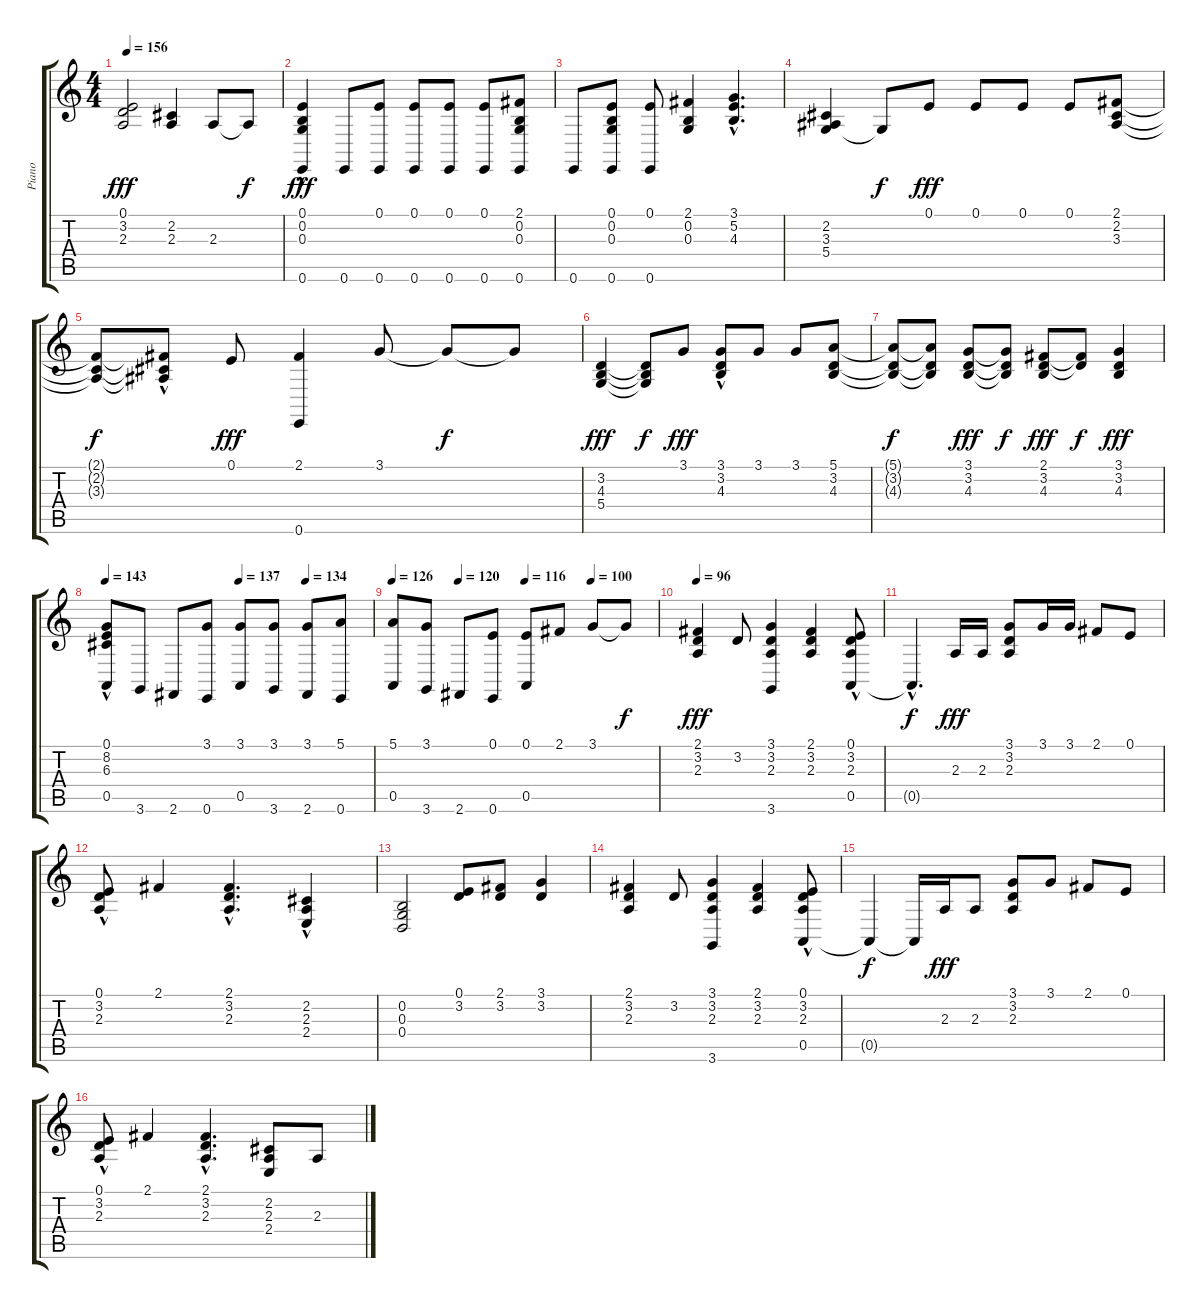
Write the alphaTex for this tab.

\track ("Piano" "Piano") {instrument brightacousticpiano}
\staff {score tabs}
\tuning (E4 B3 G3 D3 A2 E2) {hide}
\ts (4 4)
\tempo 156
\clef g2
\ks c
(0.1 3.2 2.3).2{dy fff} (2.2 2.3).4 2.3.8 2.3{t}.8{dy f} |
(0.1{hac} 0.2 0.3{hac} 0.6).4{dy fff} 0.6.8 (0.1 0.6).8 (0.1 0.6).8 (0.1 0.6).8 (0.1 0.6).8 (2.1 0.2 0.3 0.6).8 |
0.6.8 (0.1 0.2 0.3 0.6).8 (0.1 0.6).8 (2.1 0.2 0.3).4 (3.1{hac} 5.2{hac} 4.3{hac}).4{d} |
(2.2 3.3 5.4).4 5.4{t}.8{dy f} 0.1.8{dy fff} 0.1.8 0.1.8 0.1.8 (2.1 2.2 3.3).8 |
(2.1{t} 2.2{t} 3.3{t}).8{dy f} (2.1{t} 2.2{hac t} 3.3{hac t}).8 0.1.8{dy fff} (2.1 0.6).4 3.1.8 3.1{t}.8{dy f} 3.1{t}.8 |
(3.2 4.3 5.4).4{dy fff} (3.2{t} 4.3{t} 5.4{t}).8{dy f} 3.1.8{dy fff} (3.1 3.2{hac} 4.3).8 3.1.8 3.1.8 (5.1 3.2 4.3).8 |
(5.1{t} 3.2{t} 4.3{t}).8{dy f} (5.1{t} 3.2{t} 4.3{t}).8 (3.1 3.2 4.3).8{dy fff} (3.1{t} 3.2{t} 4.3{t}).8{dy f} (2.1 3.2 4.3).8{dy fff} (2.1{t} 3.2{t}).8{dy f} (3.1 3.2 4.3).4{dy fff} |
\tempo 143
\tempo (137 0.5)
\tempo (134 0.75)
(0.1 8.2{hac} 6.3 0.5).8 3.6.8 2.6.8 (3.1 0.6).8 (3.1 0.5).8 (3.1 3.6).8 (3.1 2.6).8 (5.1 0.6).8 |
\tempo 126
\tempo (120 0.25)
\tempo (116 0.5)
\tempo (100 0.75)
(5.1 0.5).8 (3.1 3.6).8 2.6.8 (0.1 0.6).8 (0.1 0.5).8 2.1.8 3.1.8 3.1{t}.8{dy f} |
\tempo 96
(2.1 3.2 2.3).4{dy fff} 3.2.8 (3.1 3.2 2.3 3.6).4 (2.1 3.2 2.3).4 (0.1{hac} 3.2{hac} 2.3{hac} 0.5).8 |
0.5{hac t}.4{d dy f} 2.3.16{dy fff} 2.3.16 (3.1 3.2 2.3).8 3.1.16 3.1.16 2.1.8 0.1.8 |
(0.1 3.2 2.3{hac}).8 2.1.4 (2.1{hac} 3.2{hac} 2.3{hac}).4{d} (2.2 2.3{hac} 2.4).4 |
(0.2 0.3 0.4).2 (0.1 3.2).8 (2.1 3.2).8 (3.1 3.2).4 |
(2.1 3.2 2.3).4 3.2.8 (3.1 3.2 2.3 3.6).4 (2.1 3.2 2.3).4 (0.1{hac} 3.2{hac} 2.3{hac} 0.5).8 |
0.5{t}.4{dy f} 0.5{t}.16 2.3.16{dy fff} 2.3.8 (3.1 3.2 2.3).8 3.1.8 2.1.8 0.1.8 |
(0.1 3.2{hac} 2.3).8 2.1.4 (2.1{hac} 3.2{hac} 2.3).4{d} (2.2 2.3 2.4).8 2.3.8
